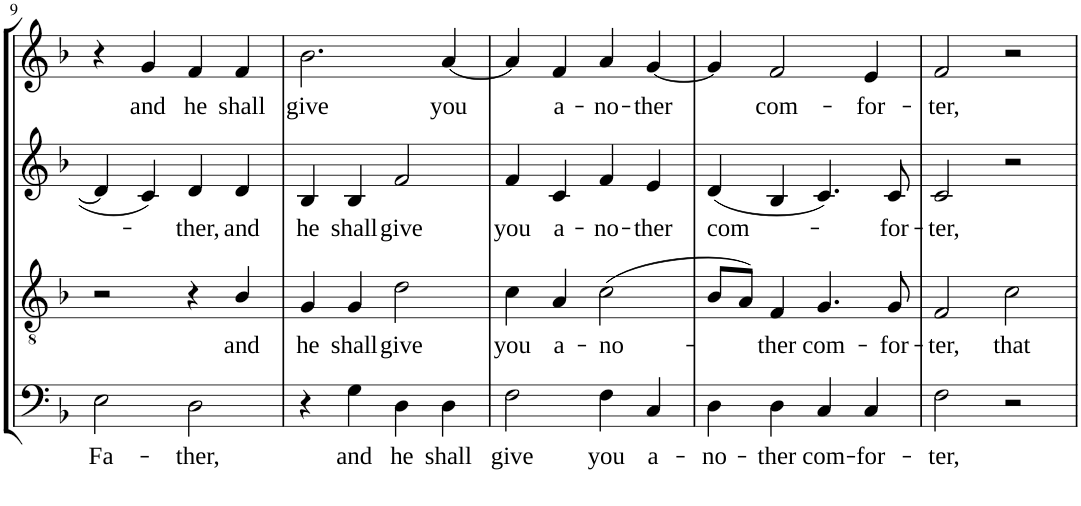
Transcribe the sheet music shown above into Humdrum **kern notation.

**kern	**text	**kern	**text	**kern	**text	**kern	**text
*part4	*part4	*part3	*part3	*part2	*part2	*part1	*part1
*staff4	*staff4	*staff3	*staff3	*staff2	*staff2	*staff1	*staff1
*I"B	*	*I"T	*	*I"A	*	*I"S	*
*I'B	*	*I'T	*	*I'A	*	*	*
!!LO:PB:g=z
*clefF4	*	*clefGv2	*	*clefG2	*	*clefG2	*
*	*	*Trd7c12	*	*	*	*	*
*k[b-]	*	*k[b-]	*	*k[b-]	*	*k[b-]	*
*F:	*	*F:	*	*F:	*	*F:	*
*M4/4	*	*M4/4	*	*M4/4	*	*M4/4	*
=9	=9	=9	=9	=9	=9	=9	=9
!	!LO:LY:b	!	!	!	!	!	!
2E\	Fa-	2r	.	4d/]	.	4r	.
!	!	!	!	!	!	!	!LO:LY:b
.	.	.	.	4c/	.	4g/	and
!	!LO:LY:b	!	!	!	!LO:LY:b	!	!LO:LY:b
2D\	-ther,	4r	.	4d/	-ther,	4f/	he
!	!	!	!LO:LY:b	!	!LO:LY:b	!	!LO:LY:b
.	.	4B-/	and	4d/	and	4f/	shall
=10	=10	=10	=10	=10	=10	=10	=10
!	!	!	!LO:LY:b	!	!LO:LY:b	!	!LO:LY:b
4r	.	4G/	he	4B-/	he	2.b-\	give
!	!LO:LY:b	!	!LO:LY:b	!	!LO:LY:b	!	!
4G\	and	4G/	shall	4B-/	shall	.	.
!	!LO:LY:b	!	!LO:LY:b	!	!LO:LY:b	!	!
4D\	he	2d\	give	2f/	give	.	.
!	!LO:LY:b	!	!	!	!	!	!LO:LY:b
4D\	shall	.	.	.	.	[4a/	you
=11	=11	=11	=11	=11	=11	=11	=11
!	!LO:LY:b	!	!LO:LY:b	!	!LO:LY:b	!	!
2F\	give	4c\	you	4f/	you	4a/]	.
!	!	!	!LO:LY:b	!	!LO:LY:b	!	!LO:LY:b
.	.	4A/	a-	4c/	a-	4f/	a-
!	!LO:LY:b	!	!LO:LY:b	!	!LO:LY:b	!	!LO:LY:b
4F\	you	(2c\	-no-	4f/	-no-	4a/	-no-
!	!LO:LY:b	!	!	!	!LO:LY:b	!	!LO:LY:b
4C/	a-	.	.	4e/	-ther	[4g/	-ther
=12	=12	=12	=12	=12	=12	=12	=12
!	!LO:LY:b	!	!	!	!LO:LY:b	!	!
4D\	-no-	8B-/L	.	(4d/	com-	4g/]	.
.	.	8A/J)	.	.	.	.	.
!	!LO:LY:b	!	!LO:LY:b	!	!	!	!LO:LY:b
4D\	-ther	4F/	-ther	4B-/	.	2f/	com-
!	!LO:LY:b	!	!LO:LY:b	!	!	!	!
4C/	com-	4.G/	com-	4.c/)	.	.	.
!	!LO:LY:b	!	!	!	!	!	!LO:LY:b
4C/	-for-	.	.	.	.	4e/	-for-
!	!	!	!LO:LY:b	!	!LO:LY:b	!	!
.	.	8G/	-for-	8c/	-for-	.	.
=13	=13	=13	=13	=13	=13	=13	=13
!	!LO:LY:b	!	!LO:LY:b	!	!LO:LY:b	!	!LO:LY:b
2F\	-ter,	2F/	-ter,	2c/	-ter,	2f/	-ter,
!	!	!	!LO:LY:b	!	!	!	!
2r	.	2c\	that	2r	.	2r	.
=	=	=	=	=	=	=	=
*-	*-	*-	*-	*-	*-	*-	*-
